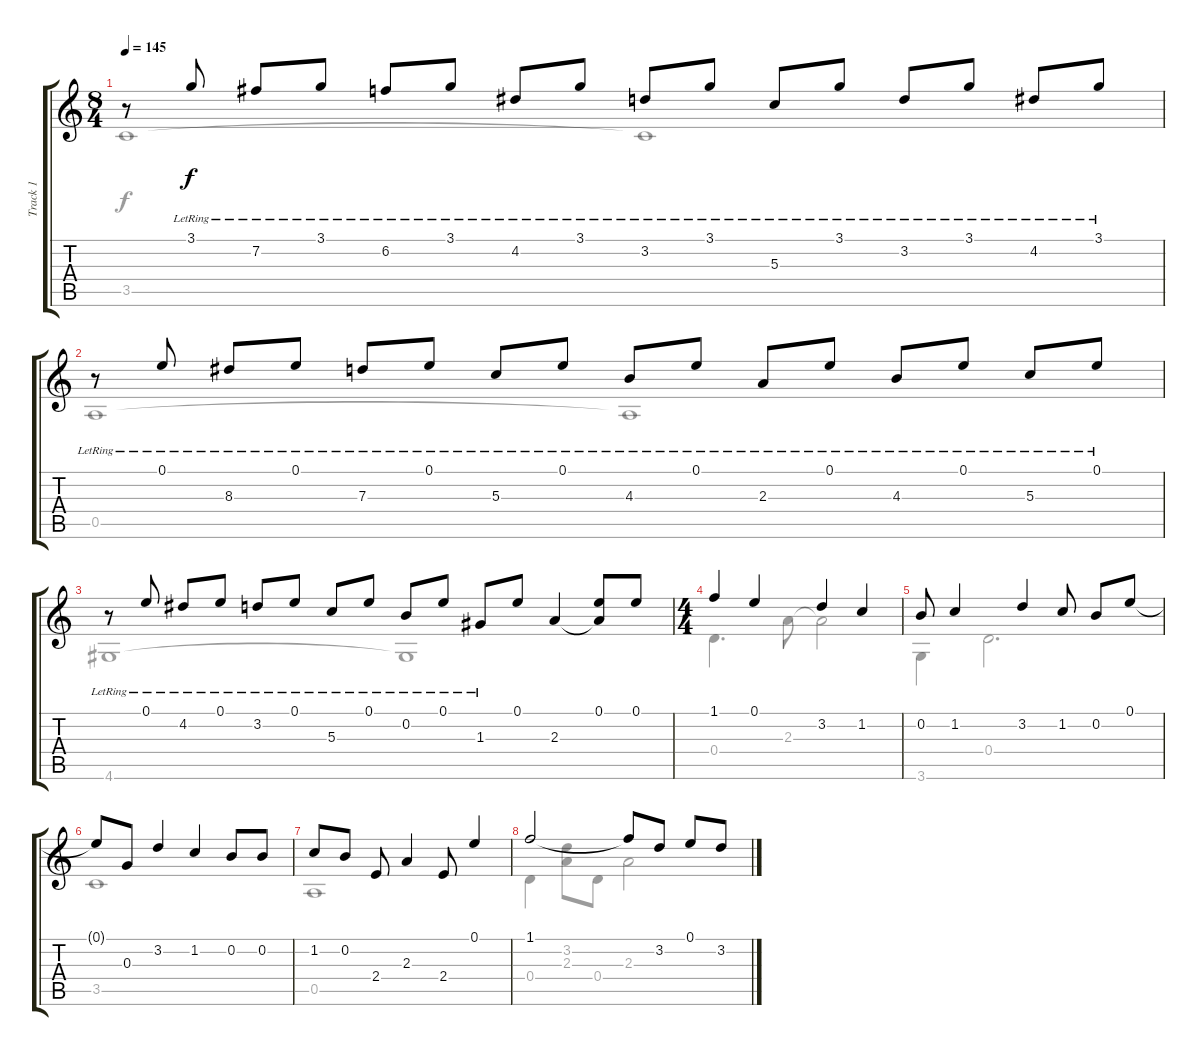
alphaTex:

\track ("Track 1" "Track 1") {instrument acousticguitarnylon}
\staff {score tabs}
\tuning (E4 B3 G3 D3 A2 E2) {hide}
\voice
\ts (8 4)
\tempo 145
\clef g2
\ks c
r.8{dy f} 3.1{lr}.8 7.2{lr}.8 3.1{lr}.8 6.2{lr}.8 3.1{lr}.8 4.2{lr}.8 3.1{lr}.8 3.2{lr}.8 3.1{lr}.8 5.3{lr}.8 3.1{lr}.8 3.2{lr}.8 3.1{lr}.8 4.2{lr}.8 3.1{lr}.8 |
r.8 0.1{lr}.8 8.3{lr}.8 0.1{lr}.8 7.3{lr}.8 0.1{lr}.8 5.3{lr}.8 0.1{lr}.8 4.3{lr}.8 0.1{lr}.8 2.3{lr}.8 0.1{lr}.8 4.3{lr}.8 0.1{lr}.8 5.3{lr}.8 0.1{lr}.8 |
r.8 0.1{lr}.8 4.2{lr}.8 0.1{lr}.8 3.2{lr}.8 0.1{lr}.8 5.3{lr}.8 0.1{lr}.8 0.2{lr}.8 0.1{lr}.8 1.3{lr}.8 0.1.8 2.3.4 (0.1 2.3{t}).8 0.1.8 |
\ts (4 4)
1.1.4 0.1.4 3.2.4 1.2.4 |
0.2.8 1.2.4 3.2.4 1.2.8 0.2.8 0.1.8 |
0.1{t}.8 0.3.8 3.2.4 1.2.4 0.2.8 0.2.8 |
1.2.8 0.2.8 2.4.8 2.3.4 2.4.8 0.1.4 |
1.1.2 1.1{t}.8 3.2.8 0.1.8 3.2.8
\voice
\clef g2
\ottava regular
\simile none
\ks c
3.5.1{dy f} 3.5{t}.1 |
0.5.1 0.5{t}.1 |
4.6.1 4.6{t}.1 |
0.4.4{d} 2.3.8 2.3{t}.2 |
3.6.4 0.4.2{d} |
3.5.1 |
0.5.1 |
0.4.4 (3.2 2.3).8 0.4.8 2.3.2
